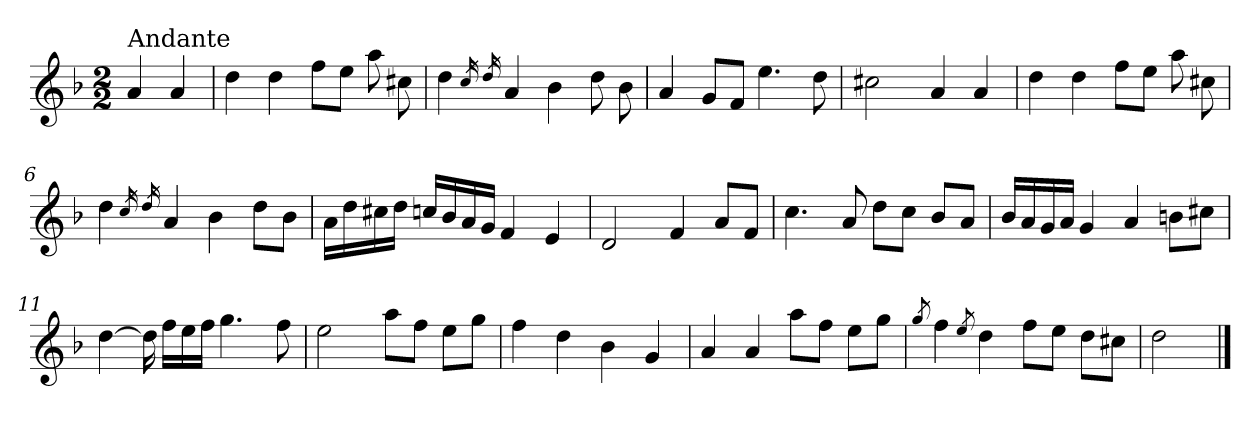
**kern
*part1
*staff1
*clefG2
*k[b-]
*d:
*M2/2
=
!LO:TX:a:t=Andante
4a/
4a/
=1
4dd\
4dd\
8ff\L
8ee\J
8aa\
8cc#X\
=2
4dd\
16qcc/
16qdd/
4a/
4b-\
8dd\
8b-\
=3
4a/
8g/L
8f/J
4.ee\
8dd\
=4
2cc#X\
4a/
4a/
!!LO:LB:g=z
=5
4dd\
4dd\
8ff\L
8ee\J
8aa\
8cc#X\
=6
4dd\
16qcc/
16qdd/
4a/
4b-\
8dd\L
8b-\J
=7
16a\LL
16dd\
16cc#X\
16dd\JJ
16ccn/LL
16b-/
16a/
16g/JJ
4f/
4e/
=8
2d/
4f/
8a/L
8f/J
=9
4.cc\
8a/
8dd\L
8cc\J
8b-/L
8a/J
!!LO:LB:g=z
=10
16b-/LL
16a/
16g/
16a/JJ
4g/
4a/
8bn\L
8cc#X\J
=11
[4dd\
16dd\]
16ff\LL
16ee\
16ff\JJ
4.gg\
8ff\
=12
2ee\
8aa\L
8ff\J
8ee\L
8gg\J
=13
4ff\
4dd\
4b-\
4g/
=14
4a/
4a/
8aa\L
8ff\J
8ee\L
8gg\J
!!LO:LB:g=z
=15
8qgg/
4ff\
8qee/
4dd\
8ff\L
8ee\J
8dd\L
8cc#X\J
=16
2dd\
==
*-
